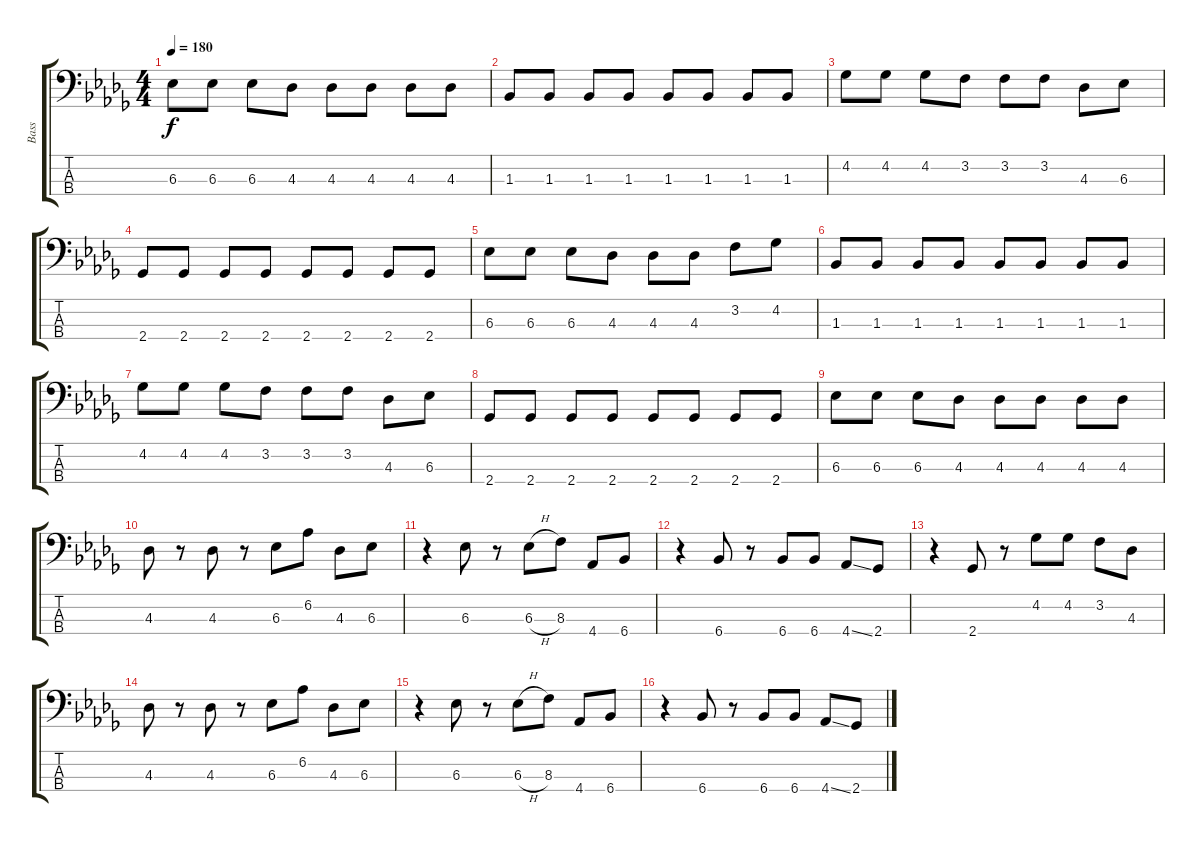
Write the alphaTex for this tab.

\track ("Bass" "Bass") {instrument electricbasspick}
\staff {score tabs}
\tuning (G2 D2 A1 E1) {hide}
\ts (4 4)
\tempo 180
\clef f4
\ks db
6.3.8{dy f} 6.3.8 6.3.8 4.3.8 4.3.8 4.3.8 4.3.8 4.3.8 |
1.3.8 1.3.8 1.3.8 1.3.8 1.3.8 1.3.8 1.3.8 1.3.8 |
4.2.8 4.2.8 4.2.8 3.2.8 3.2.8 3.2.8 4.3.8 6.3.8 |
2.4.8 2.4.8 2.4.8 2.4.8 2.4.8 2.4.8 2.4.8 2.4.8 |
6.3.8 6.3.8 6.3.8 4.3.8 4.3.8 4.3.8 3.2.8 4.2.8 |
1.3.8 1.3.8 1.3.8 1.3.8 1.3.8 1.3.8 1.3.8 1.3.8 |
4.2.8 4.2.8 4.2.8 3.2.8 3.2.8 3.2.8 4.3.8 6.3.8 |
2.4.8 2.4.8 2.4.8 2.4.8 2.4.8 2.4.8 2.4.8 2.4.8 |
6.3.8 6.3.8 6.3.8 4.3.8 4.3.8 4.3.8 4.3.8 4.3.8 |
4.3.8 r.8 4.3.8 r.8 6.3.8 6.2.8 4.3.8 6.3.8 |
r.4 6.3.8 r.8 6.3{h}.8 8.3.8 4.4.8 6.4.8 |
r.4 6.4.8 r.8 6.4.8 6.4.8 4.4{ss}.8 2.4.8 |
r.4 2.4.8 r.8 4.2.8 4.2.8 3.2.8 4.3.8 |
4.3.8 r.8 4.3.8 r.8 6.3.8 6.2.8 4.3.8 6.3.8 |
r.4 6.3.8 r.8 6.3{h}.8 8.3.8 4.4.8 6.4.8 |
r.4 6.4.8 r.8 6.4.8 6.4.8 4.4{ss}.8 2.4.8
